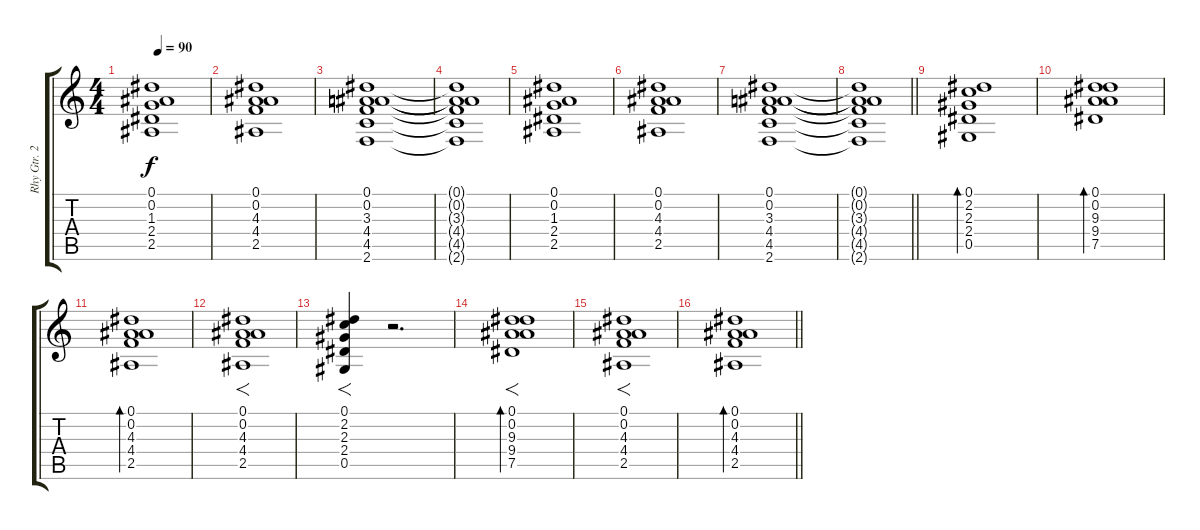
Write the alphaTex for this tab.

\track ("Rhy Gtr. 2" "Rhy Gtr. 2") {instrument electricguitarclean}
\staff {score tabs}
\tuning (Eb4 Bb3 Gb3 Db3 Ab2 Eb2) {hide}
\ts (4 4)
\tempo 90
\clef g2
\ks c
(0.1 0.2 1.3 2.4 2.5).1{dy f} |
(0.1 0.2 4.3 4.4 2.5).1 |
(0.1 0.2 3.3 4.4 4.5 2.6).1 |
(0.1{t} 0.2{t} 3.3{t} 4.4{t} 4.5{t} 2.6{t}).1 |
(0.1 0.2 1.3 2.4 2.5).1 |
(0.1 0.2 4.3 4.4 2.5).1 |
(0.1 0.2 3.3 4.4 4.5 2.6).1 |
\barLineRight lightlight
(0.1{t} 0.2{t} 3.3{t} 4.4{t} 4.5{t} 2.6{t}).1 |
\section ("" "")
(0.1 2.2 2.3 2.4 0.5).1{bd 240 volume 4 instrument electricguitarclean} |
(0.1 0.2 9.3 9.4 7.5).1{bd 240} |
(0.1 0.2 4.3 4.4 2.5).1{bd 240} |
(0.1 0.2 4.3 4.4 2.5).1{f volume 4 instrument overdrivenguitar} |
(0.1 2.2 2.3 2.4 0.5).4{f} r.2{d} |
(0.1 0.2 9.3 9.4 7.5).1{f bd 240} |
(0.1 0.2 4.3 4.4 2.5).1{f} |
\barLineRight lightlight
(0.1 0.2 4.3 4.4 2.5).1{bd 240 volume 5 instrument electricguitarclean}
